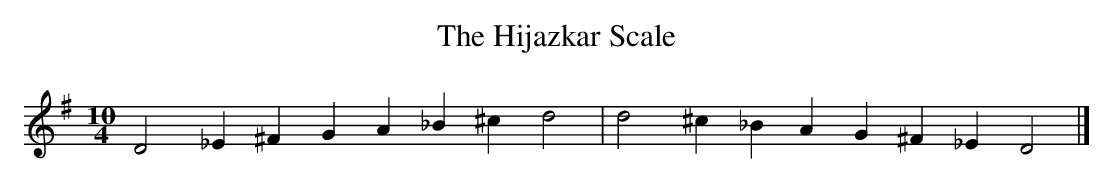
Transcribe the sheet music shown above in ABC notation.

X:1
T:The Hijazkar Scale
M:10/4
L:1/4
K:DMix
D2 _E ^F G A _B ^c d2 |\
d2 ^c _B A G ^F _E D2|]

In English transliterations of writings on Greek music this is often
spelt HITZAZKIAR (since Greek uses "tz" to represent the "j" sound).
It has the same pitch set as pelog or Hungarian minor, but with the
tonal centre shifted up a fifth.

The best known example of a tune in this mode is Greek:
